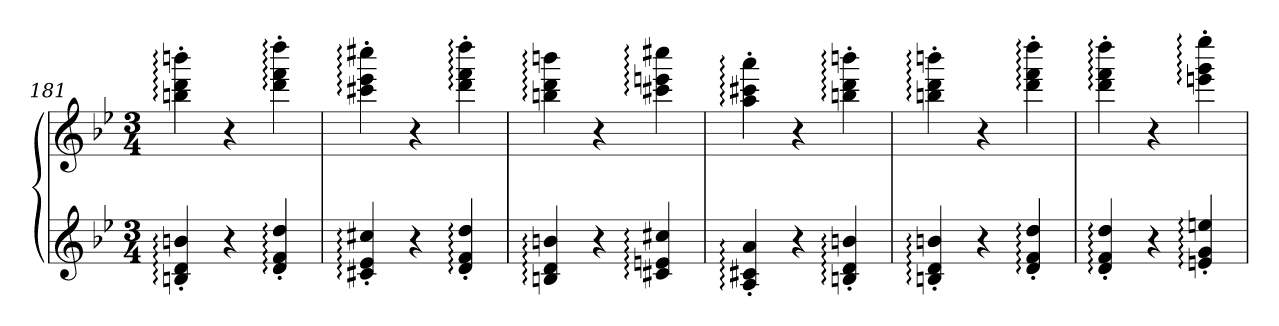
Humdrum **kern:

**kern	**kern
*part2	*part1
*staff2	*staff1
*clefG2	*clefG2
*k[b-e-]	*k[b-e-]
*B-:	*B-:
*M3/4	*M3/4
=181	=181
4Bn/:'< 4d/:'< 4bn/:'<	4bbn\:'> 4ddd\:'> 4bbbn\:'>
4r	4r
4d/:'< 4f/:'< 4dd/:'<	4ddd\:'> 4fff\:'> 4dddd\:'>
!!LO:LB:g=z
=182	=182
4c#X/:'< 4e-/:'< 4cc#X/:'<	4ccc#X\:'> 4eee-\:'> 4cccc#X\:'>
4r	4r
4d/:'< 4f/:'< 4dd/:'<	4ddd\:'> 4fff\:'> 4dddd\:'>
=183	=183
4Bn/: 4d/: 4bn/:	4bbn\: 4ddd\: 4bbbn\:
4r	4r
4c#X/: 4en/: 4cc#X/:	4ccc#X\: 4eeen\: 4cccc#X\:
=184	=184
4A/:'< 4c#X/:'< 4a/:'<	4aa\:'> 4ccc#X\:'> 4aaa\:'>
4r	4r
4Bn/:'< 4d/:'< 4bn/:'<	4bbn\:'> 4ddd\:'> 4bbbn\:'>
=185	=185
4Bn/:'< 4d/:'< 4bn/:'<	4bbn\:'> 4ddd\:'> 4bbbn\:'>
4r	4r
4d/:'< 4f/:'< 4dd/:'<	4ddd\:'> 4fff\:'> 4dddd\:'>
=186	=186
4d/:'< 4f/:'< 4dd/:'<	4ddd\:'> 4fff\:'> 4dddd\:'>
4r	4r
4en/:'< 4g/:'< 4een/:'<	4eeen\:'> 4ggg\:'> 4eeee-\:'>
=	=
*-	*-
